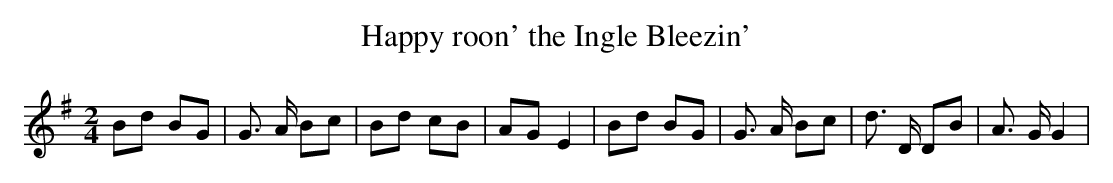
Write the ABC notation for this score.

X:1
T:Happy roon' the Ingle Bleezin'
M:2/4
L:1/8
K:G
 Bd BG| G3/2 A/2 Bc| Bd cB| AG E2| Bd BG| G3/2 A/2 Bc| d3/2 D/2 DB|\
 A3/2 G/2 G2|
